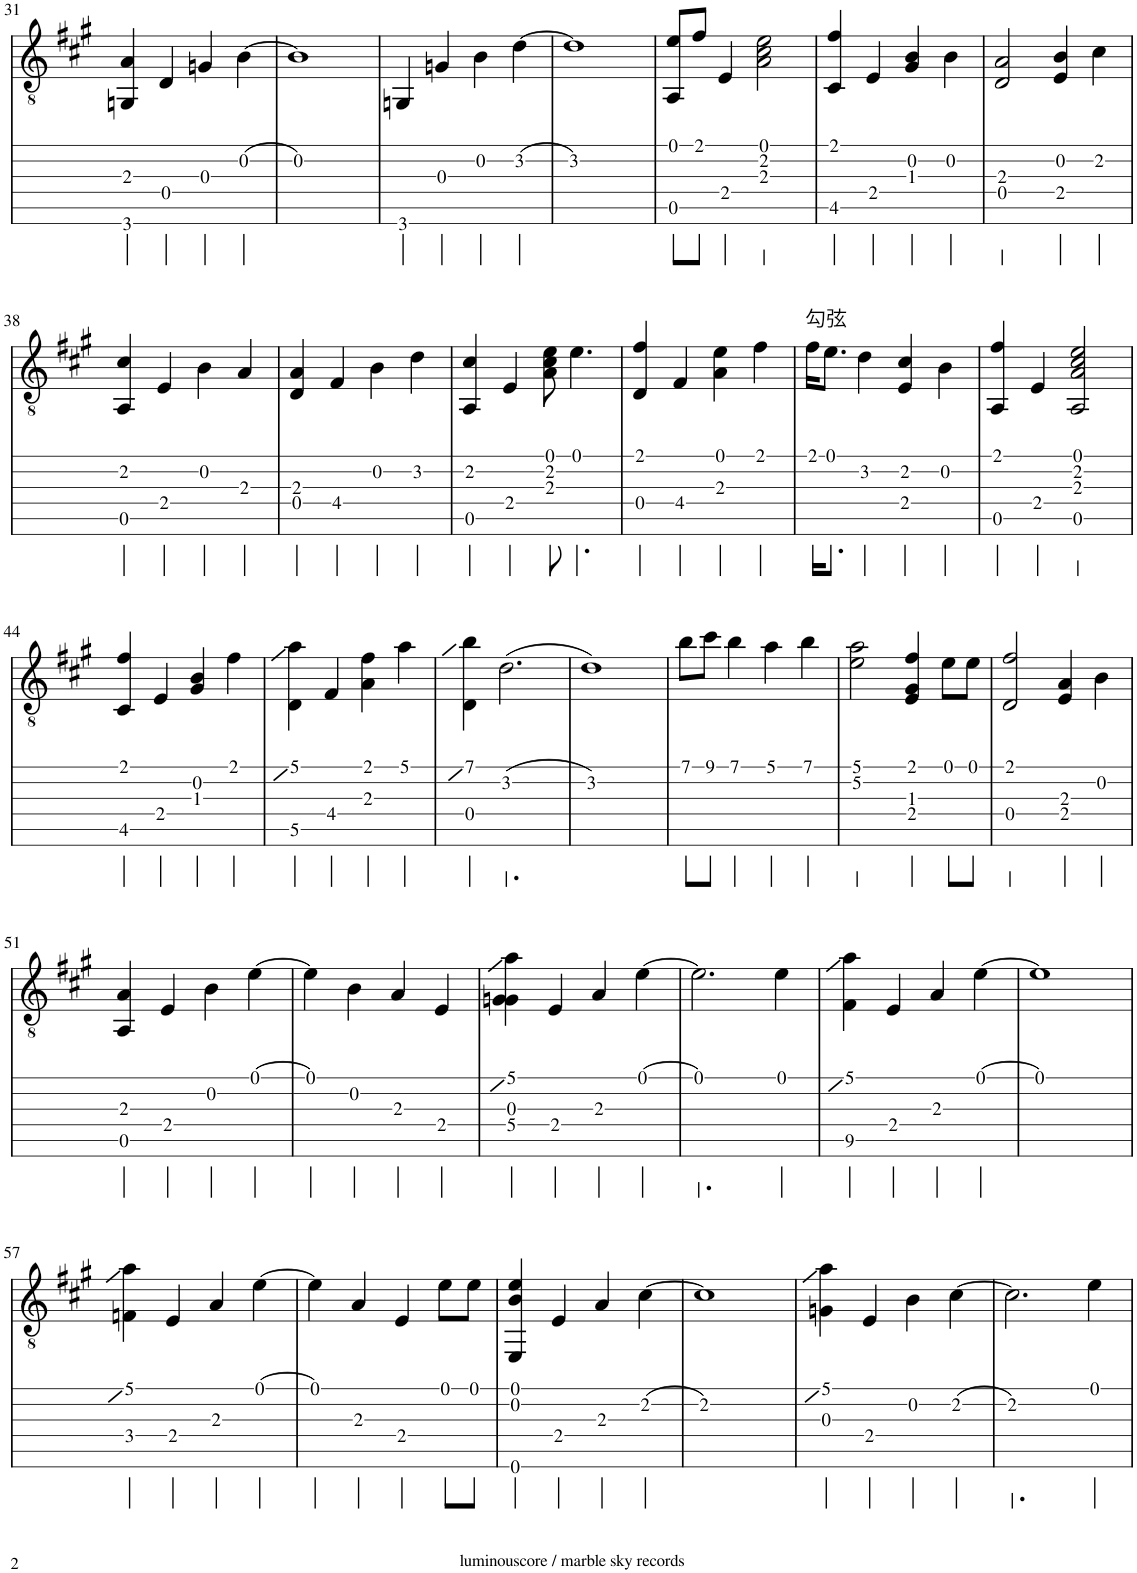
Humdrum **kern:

**kern	**kern
*part1	*part1
*staff2	*staff1
*I"原音吉他	*
!!LO:PB:g=z
*	*clefGv2
*k[f#c#g#]	*k[f#c#g#]
*M4/4	*M4/4
=31	=31
4GG\ 4A\	4GGn/ 4A/
4D\	4D/
4G\	4Gn/
[4B\	[4B\
=32	=32
1B]	1B]
=33	=33
4GG\	4GGn/
4G\	4Gn/
4B\	4B\
[4d\	[4d\
=34	=34
1d]	1d]
=35	=35
8AA\ 8e\L	8AA/ 8e/L
8f#\J	8f#/J
4E\	4E/
2A\ 2c#\ 2e\	2A\ 2c#\ 2e\
=36	=36
4C#\ 4f#\	4C#/ 4f#/
4E\	4E/
4G#X\ 4B\	4G#/ 4B/
4B\	4B\
=37	=37
2D\ 2A\	2D/ 2A/
4E\ 4B\	4E/ 4B/
4c#\	4c#\
!!LO:LB:g=z
=38	=38
4AA\ 4c#\	4AA/ 4c#/
4E\	4E/
4B\	4B\
4A\	4A/
=39	=39
4D\ 4A\	4D/ 4A/
4F#\	4F#/
4B\	4B\
4d\	4d\
=40	=40
4AA\ 4c#\	4AA/ 4c#/
4E\	4E/
8A\ 8c#\ 8e\	8A\ 8c#\ 8e\
4.e\	4.e\
=41	=41
4D\ 4f#\	4D/ 4f#/
4F#\	4F#/
4A\ 4e\	4A\ 4e\
4f#\	4f#\
=42	=42
!	!LO:TX:a:t=勾弦
16f#\KL	16f#\KL
8.e\J	8.e\J
4d\	4d\
4E\ 4c#\	4E/ 4c#/
4B\	4B\
=43	=43
4AA\ 4f#\	4AA/ 4f#/
4E\	4E/
2AA\ 2A\ 2c#\ 2e\	2AA/ 2A/ 2c#/ 2e/
!!LO:LB:g=z
=44	=44
4C#\ 4f#\	4C#/ 4f#/
4E\	4E/
4G#X\ 4B\	4G#/ 4B/
4f#\	4f#\
=45	=45
4D\ 4a\	4D\ 4a\
4F#\	4F#/
4A\ 4f#\	4A\ 4f#\
4a\	4a\
=46	=46
4D\ 4b\	4D\ 4b\
2.d\	(2.d\
=47	=47
1d	1d)
=48	=48
8b\L	8b\L
8cc#X\J	8cc#\J
4b\	4b\
4a\	4a\
4b\	4b\
=49	=49
2e\ 2a\	2e\ 2a\
4E\ 4G#X\ 4f#\	4E/ 4G#/ 4f#/
8e\L	8e\L
8e\J	8e\J
=50	=50
2D\ 2f#\	2D/ 2f#/
4E\ 4A\	4E/ 4A/
4B\	4B\
!!LO:LB:g=z
=51	=51
4AA\ 4A\	4AA/ 4A/
4E\	4E/
4B\	4B\
[4e\	[4e\
=52	=52
4e\]	4e\]
4B\	4B\
4A\	4A/
4E\	4E/
=53	=53
4G\ 4Gn\ 4a\	4Gn\ 4G\ 4a\
4E\	4E/
4A\	4A/
[4e\	[4e\
=54	=54
2.e\]	2.e\]
4e\	4e\
=55	=55
4F#\ 4a\	4F#\ 4a\
4E\	4E/
4A\	4A/
[4e\	[4e\
=56	=56
1e]	1e]
!!LO:LB:g=z
=57	=57
4Fn\ 4a\	4Fn\ 4a\
4E\	4E/
4A\	4A/
[4e\	[4e\
=58	=58
4e\]	4e\]
4A\	4A/
4E\	4E/
8e\L	8e\L
8e\J	8e\J
=59	=59
4EE\ 4B\ 4e\	4EE/ 4B/ 4e/
4E\	4E/
4A\	4A/
[4c#\	[4c#\
=60	=60
1c#]	1c#]
=61	=61
4Gn\ 4a\	4Gn\ 4a\
4E\	4E/
4B\	4B\
[4c#\	[4c#\
=62	=62
2.c#\]	2.c#\]
4e\	4e\
=	=
*-	*-
